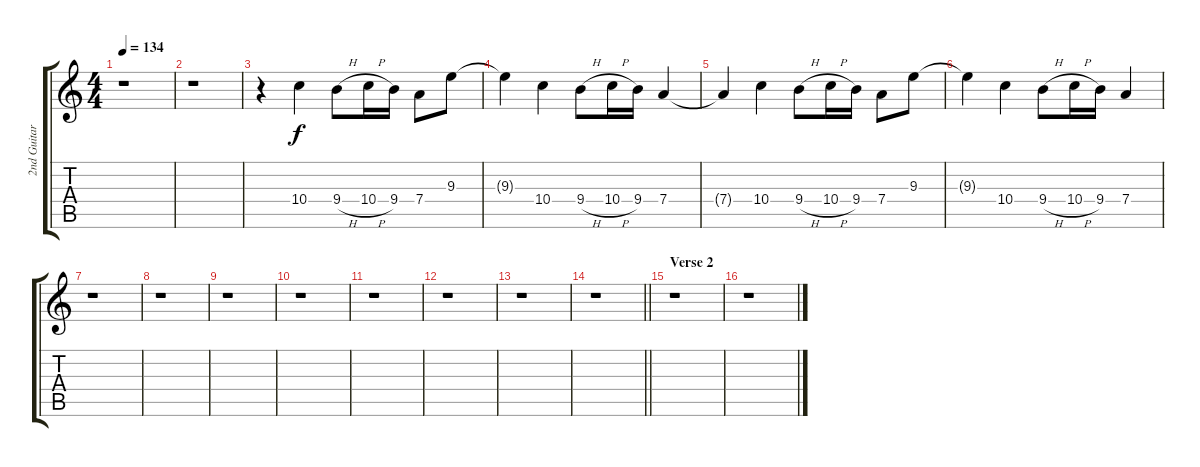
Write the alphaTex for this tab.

\track ("2nd Guitar" "2nd Guitar") {instrument overdrivenguitar}
\staff {score tabs}
\tuning (E4 B3 G3 D3 A2 E2) {hide}
\ts (4 4)
\tempo 134
\clef g2
\ks c
r.1{dy f} |
r.1 |
r.4 10.4.4 9.4{h}.8 10.4{h}.16 9.4.16 7.4.8 9.3.8 |
9.3{t}.4 10.4.4 9.4{h}.8 10.4{h}.16 9.4.16 7.4.4 |
7.4{t}.4 10.4.4 9.4{h}.8 10.4{h}.16 9.4.16 7.4.8 9.3.8 |
9.3{t}.4 10.4.4 9.4{h}.8 10.4{h}.16 9.4.16 7.4.4 |
r.1 |
r.1 |
r.1 |
r.1 |
r.1 |
r.1 |
r.1 |
\barLineRight lightlight
r.1 |
\section ("" "Verse 2")
r.1 |
r.1
